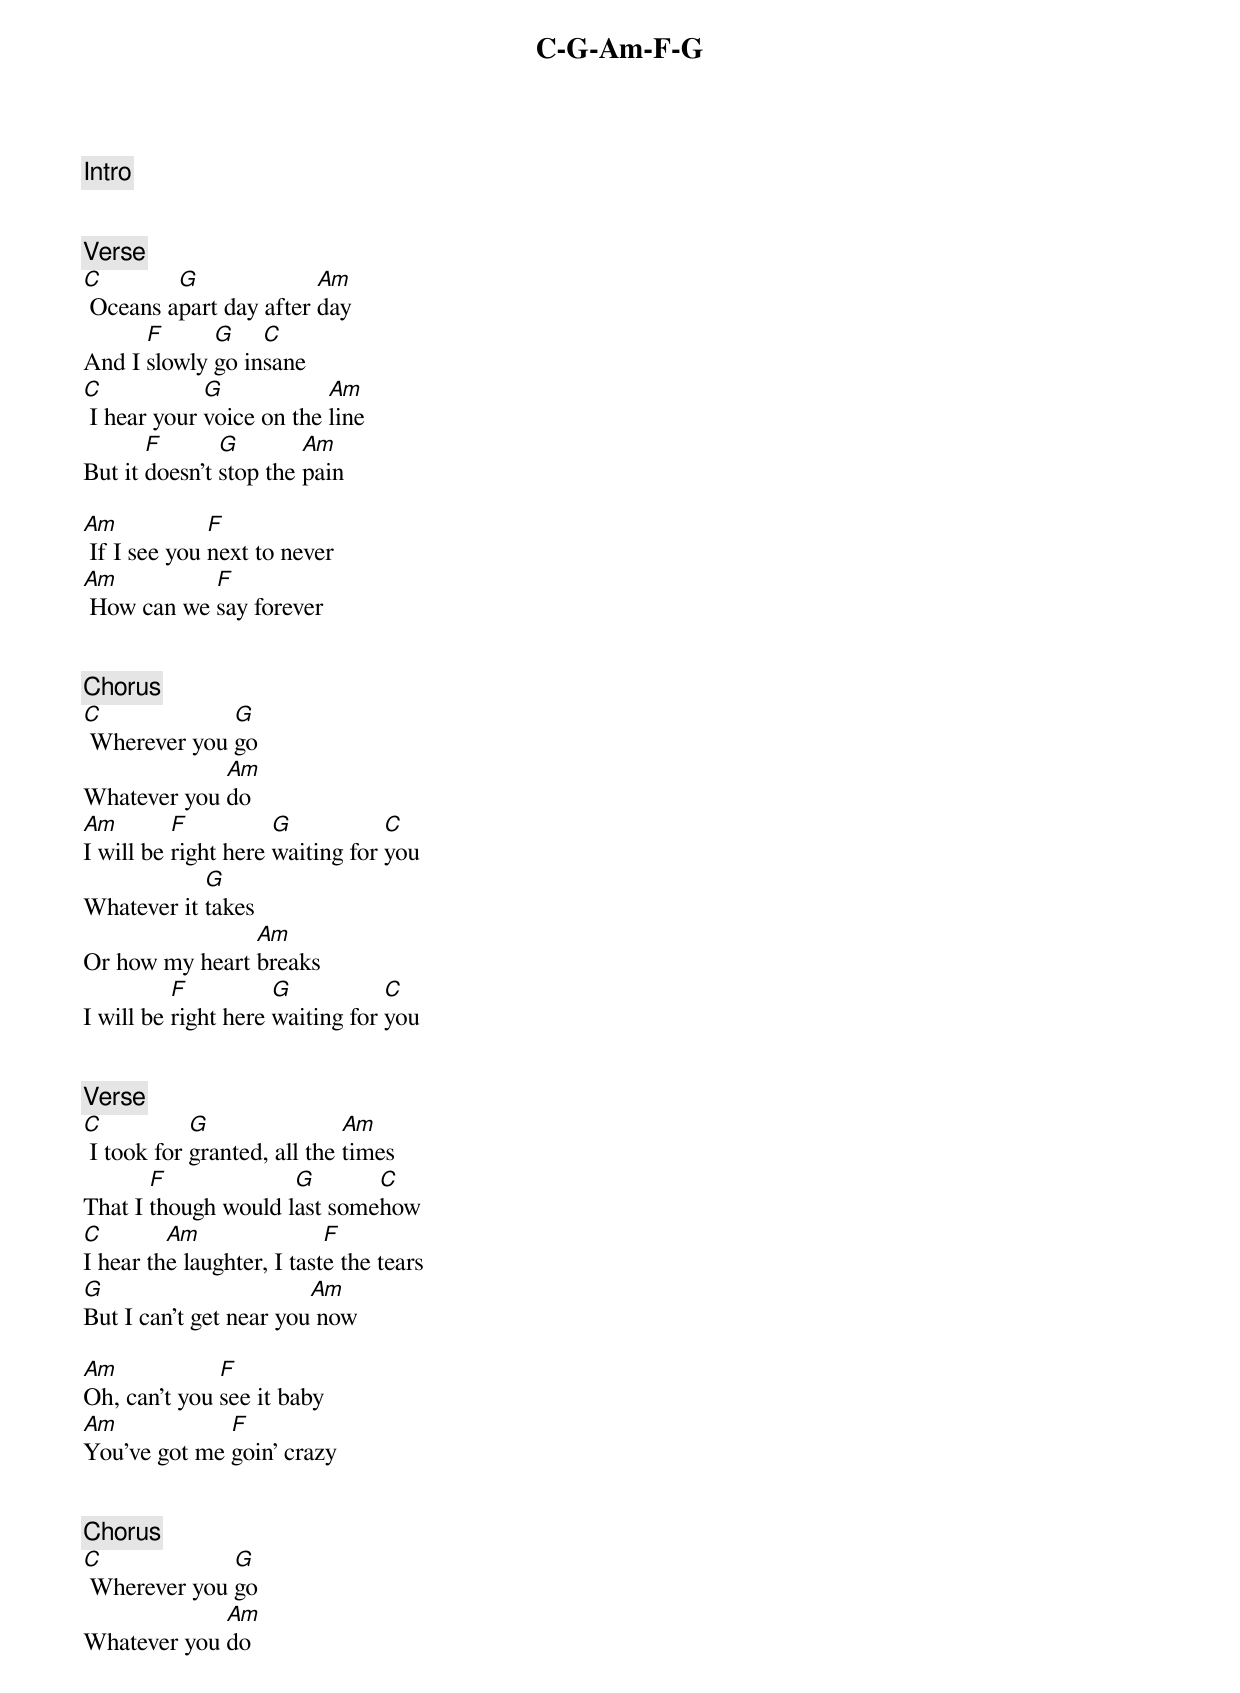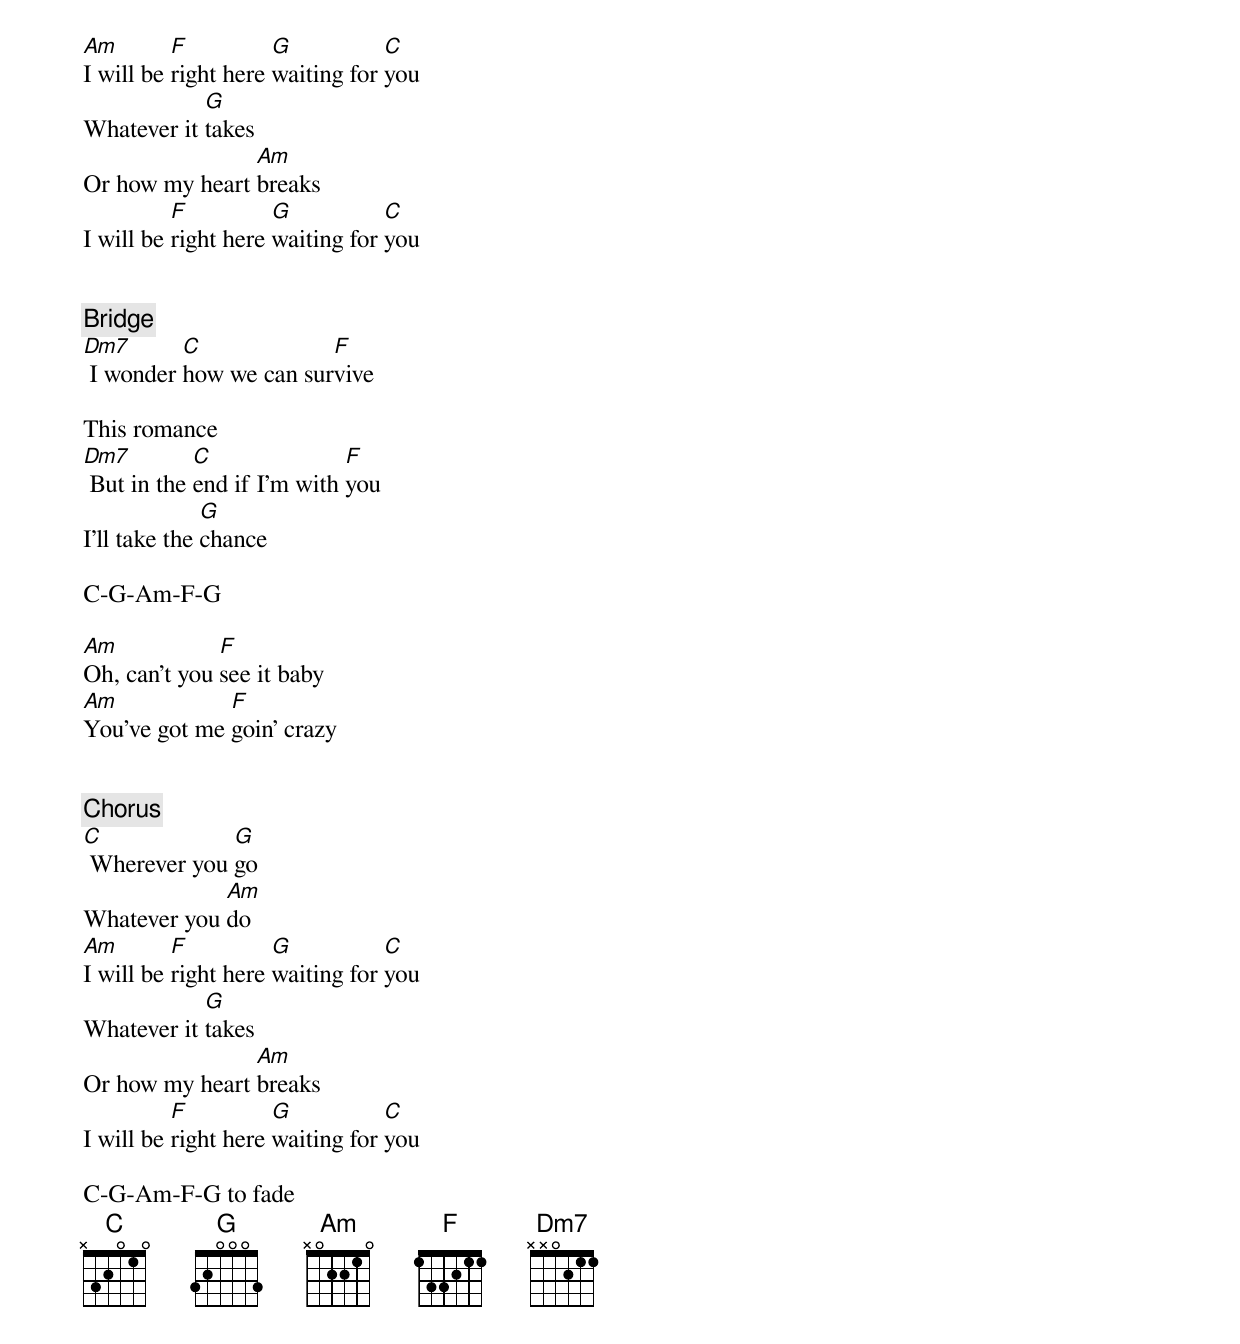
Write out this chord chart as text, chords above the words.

[Intro]
C-G-Am-F-G


[Verse]
C        G              Am
 Oceans apart day after day
      F      G    C
And I slowly go insane
C            G            Am
 I hear your voice on the line
       F       G        Am
But it doesn't stop the pain

Am            F
 If I see you next to never
Am          F
 How can we say forever


[Chorus]
C             G
 Wherever you go
             Am
Whatever you do
Am        F          G           C
I will be right here waiting for you
            G
Whatever it takes
                Am
Or how my heart breaks
          F          G           C
I will be right here waiting for you


[Verse]
C           G                Am
 I took for granted, all the times
       F             G       C
That I though would last somehow
C        Am                F
I hear the laughter, I taste the tears
G                       Am
But I can't get near you now

Am            F
Oh, can't you see it baby
Am            F
You've got me goin' crazy


[Chorus]
C             G
 Wherever you go
             Am
Whatever you do
Am        F          G           C
I will be right here waiting for you
            G
Whatever it takes
                Am
Or how my heart breaks
          F          G           C
I will be right here waiting for you


[Bridge]
Dm7       C             F
 I wonder how we can survive

This romance
Dm7         C               F
 But in the end if I'm with you
              G
I'll take the chance

C-G-Am-F-G

Am            F
Oh, can't you see it baby
Am            F
You've got me goin' crazy


[Chorus]
C             G
 Wherever you go
             Am
Whatever you do
Am        F          G           C
I will be right here waiting for you
            G
Whatever it takes
                Am
Or how my heart breaks
          F          G           C
I will be right here waiting for you

C-G-Am-F-G to fade
